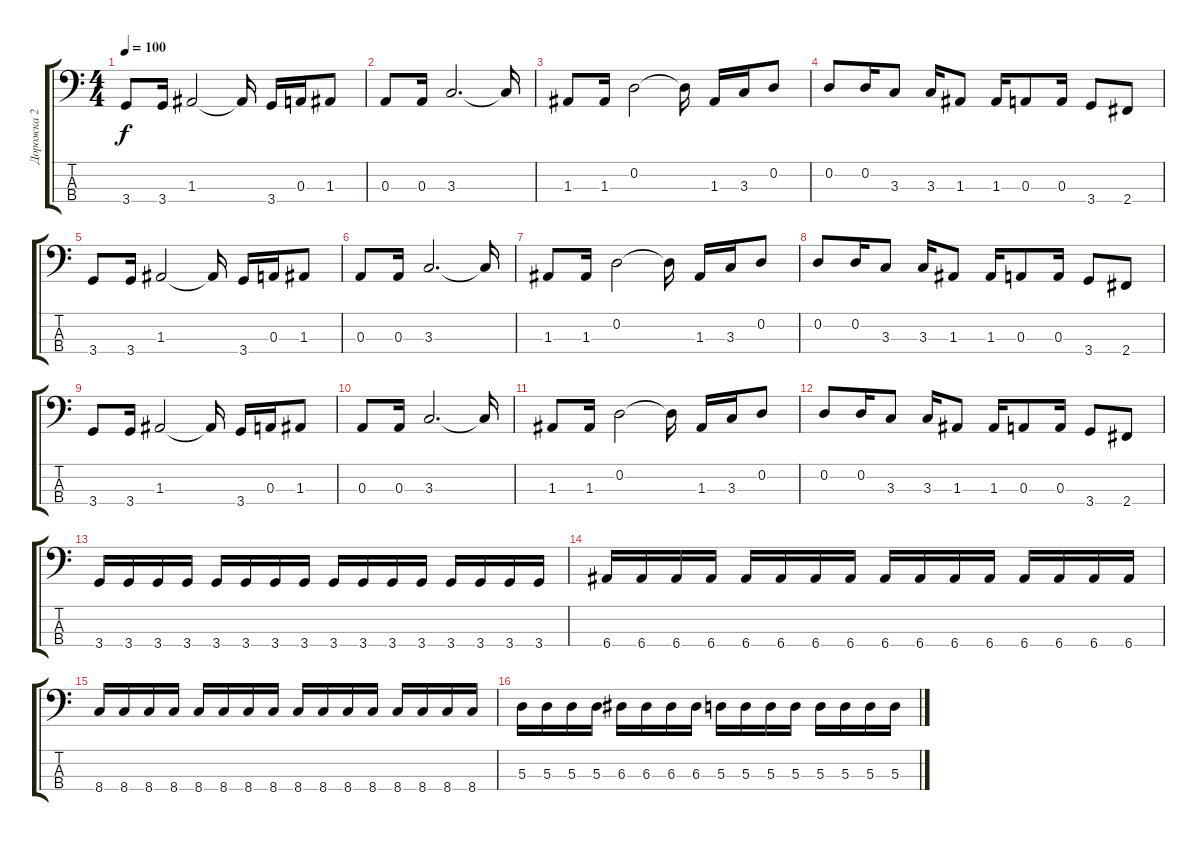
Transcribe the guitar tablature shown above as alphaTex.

\track ("Дорожка 2" "Дорожка 2") {instrument electricbasspick}
\staff {score tabs}
\tuning (G2 D2 A1 E1) {hide}
\ts (4 4)
\tempo 100
\clef f4
\ks c
3.4.8{dy f} 3.4.16 1.3.2 1.3{t}.16 3.4.16 0.3.16 1.3.8 |
0.3.8 0.3.16 3.3.2{d} 3.3{t}.16 |
1.3.8 1.3.16 0.2.2 0.2{t}.16 1.3.16 3.3.16 0.2.8 |
0.2.8 0.2.16 3.3.8 3.3.16 1.3.8 1.3.16 0.3.8 0.3.16 3.4.8 2.4.8 |
3.4.8 3.4.16 1.3.2 1.3{t}.16 3.4.16 0.3.16 1.3.8 |
0.3.8 0.3.16 3.3.2{d} 3.3{t}.16 |
1.3.8 1.3.16 0.2.2 0.2{t}.16 1.3.16 3.3.16 0.2.8 |
0.2.8 0.2.16 3.3.8 3.3.16 1.3.8 1.3.16 0.3.8 0.3.16 3.4.8 2.4.8 |
3.4.8 3.4.16 1.3.2 1.3{t}.16 3.4.16 0.3.16 1.3.8 |
0.3.8 0.3.16 3.3.2{d} 3.3{t}.16 |
1.3.8 1.3.16 0.2.2 0.2{t}.16 1.3.16 3.3.16 0.2.8 |
0.2.8 0.2.16 3.3.8 3.3.16 1.3.8 1.3.16 0.3.8 0.3.16 3.4.8 2.4.8 |
3.4.16 3.4.16 3.4.16 3.4.16 3.4.16 3.4.16 3.4.16 3.4.16 3.4.16 3.4.16 3.4.16 3.4.16 3.4.16 3.4.16 3.4.16 3.4.16 |
6.4.16 6.4.16 6.4.16 6.4.16 6.4.16 6.4.16 6.4.16 6.4.16 6.4.16 6.4.16 6.4.16 6.4.16 6.4.16 6.4.16 6.4.16 6.4.16 |
8.4.16 8.4.16 8.4.16 8.4.16 8.4.16 8.4.16 8.4.16 8.4.16 8.4.16 8.4.16 8.4.16 8.4.16 8.4.16 8.4.16 8.4.16 8.4.16 |
5.3.16 5.3.16 5.3.16 5.3.16 6.3.16 6.3.16 6.3.16 6.3.16 5.3.16 5.3.16 5.3.16 5.3.16 5.3.16 5.3.16 5.3.16 5.3.16
